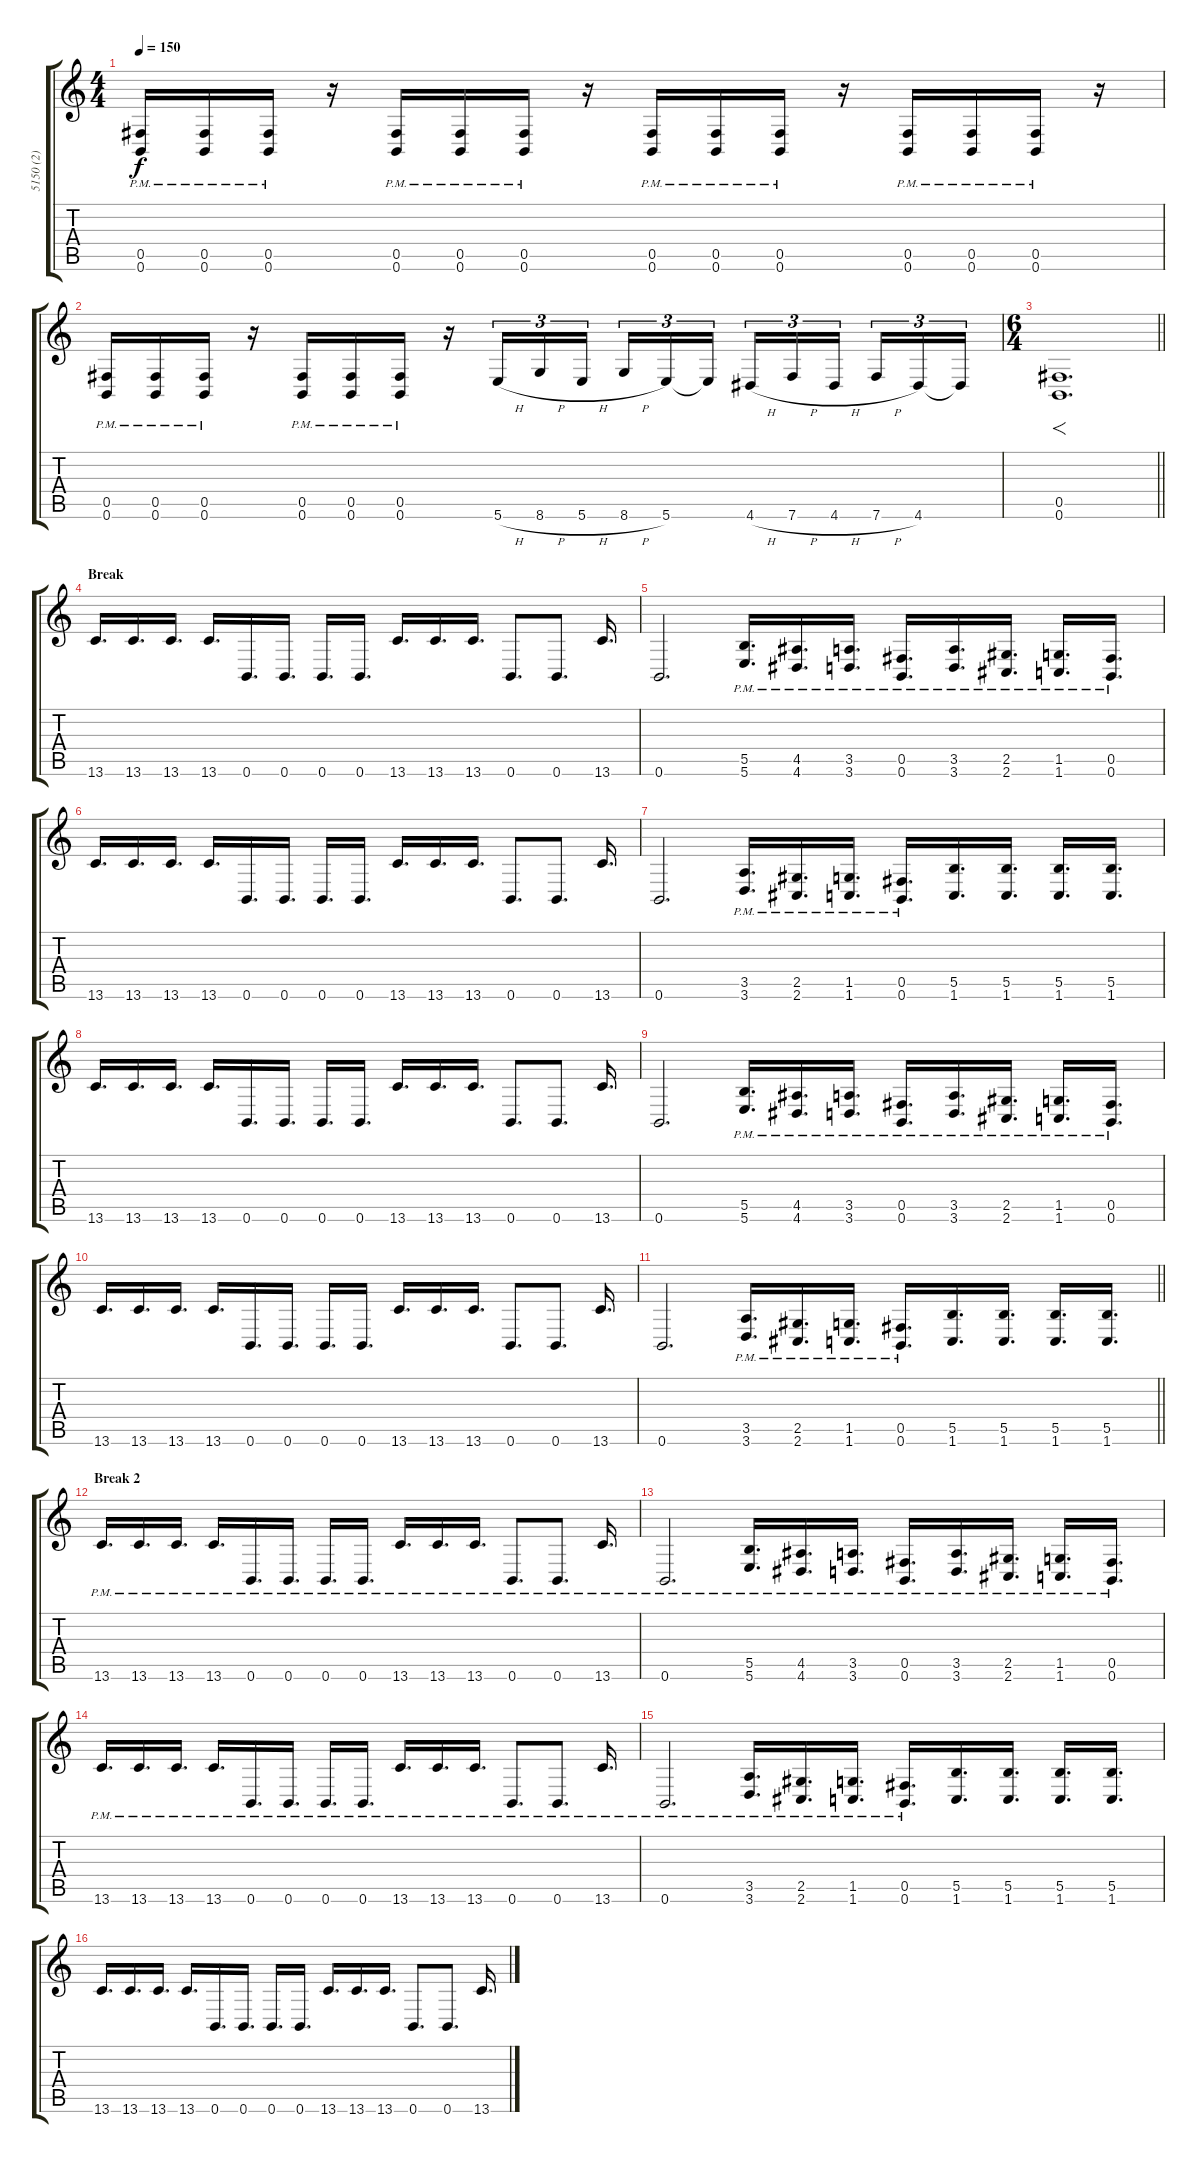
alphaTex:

\track ("5150 (2)" "5150 (2)") {instrument electricguitarjazz}
\staff {score tabs}
\tuning (Db4 Ab3 E3 B2 Gb2 B1) {hide}
\ts (4 4)
\tempo 150
\clef g2
\ks c
(0.5 0.6{pm}).16{dy f} (0.5 0.6{pm}).16 (0.5 0.6{pm}).16 r.16 (0.5 0.6{pm}).16 (0.5 0.6{pm}).16 (0.5 0.6{pm}).16 r.16 (0.5 0.6{pm}).16 (0.5 0.6{pm}).16 (0.5 0.6{pm}).16 r.16 (0.5 0.6{pm}).16 (0.5 0.6{pm}).16 (0.5 0.6{pm}).16 r.16 |
(0.5 0.6{pm}).16 (0.5 0.6{pm}).16 (0.5 0.6{pm}).16 r.16 (0.5 0.6{pm}).16 (0.5 0.6{pm}).16 (0.5 0.6{pm}).16 r.16 5.6{h}.16{tu (3 2)} 8.6{h}.16{tu (3 2)} 5.6{h}.16{tu (3 2) beam splitsecondary} 8.6{h}.16{tu (3 2)} 5.6.16{tu (3 2)} 5.6{t}.16{tu (3 2)} 4.6{h}.16{tu (3 2)} 7.6{h}.16{tu (3 2)} 4.6{h}.16{tu (3 2) beam splitsecondary} 7.6{h}.16{tu (3 2)} 4.6.16{tu (3 2)} 4.6{t}.16{tu (3 2)} |
\ts (6 4)
\barLineRight lightlight
(0.5 0.6).1{f d} |
\section ("" "Break ")
13.6.16{d} 13.6.16{d} 13.6.16{d} 13.6.16{d} 0.6.16{d} 0.6.16{d} 0.6.16{d} 0.6.16{d} 13.6.16{d} 13.6.16{d} 13.6.16{d} 0.6.8{d} 0.6.8{d} 13.6.16{d} |
0.6.2{d} (5.5 5.6{pm}).16{d} (4.5 4.6{pm}).16{d} (3.5 3.6{pm}).16{d} (0.5 0.6{pm}).16{d} (3.5 3.6{pm}).16{d} (2.5 2.6{pm}).16{d} (1.5 1.6{pm}).16{d} (0.5 0.6{pm}).16{d} |
13.6.16{d} 13.6.16{d} 13.6.16{d} 13.6.16{d} 0.6.16{d} 0.6.16{d} 0.6.16{d} 0.6.16{d} 13.6.16{d} 13.6.16{d} 13.6.16{d} 0.6.8{d} 0.6.8{d} 13.6.16{d} |
0.6.2{d} (3.5 3.6{pm}).16{d} (2.5 2.6{pm}).16{d} (1.5 1.6{pm}).16{d} (0.5 0.6{pm}).16{d} (5.5 1.6).16{d} (5.5 1.6).16{d} (5.5 1.6).16{d} (5.5 1.6).16{d} |
13.6.16{d} 13.6.16{d} 13.6.16{d} 13.6.16{d} 0.6.16{d} 0.6.16{d} 0.6.16{d} 0.6.16{d} 13.6.16{d} 13.6.16{d} 13.6.16{d} 0.6.8{d} 0.6.8{d} 13.6.16{d} |
0.6.2{d} (5.5 5.6{pm}).16{d} (4.5 4.6{pm}).16{d} (3.5 3.6{pm}).16{d} (0.5 0.6{pm}).16{d} (3.5 3.6{pm}).16{d} (2.5 2.6{pm}).16{d} (1.5 1.6{pm}).16{d} (0.5 0.6{pm}).16{d} |
13.6.16{d} 13.6.16{d} 13.6.16{d} 13.6.16{d} 0.6.16{d} 0.6.16{d} 0.6.16{d} 0.6.16{d} 13.6.16{d} 13.6.16{d} 13.6.16{d} 0.6.8{d} 0.6.8{d} 13.6.16{d} |
\barLineRight lightlight
0.6.2{d} (3.5 3.6{pm}).16{d} (2.5 2.6{pm}).16{d} (1.5 1.6{pm}).16{d} (0.5 0.6{pm}).16{d} (5.5 1.6).16{d} (5.5 1.6).16{d} (5.5 1.6).16{d} (5.5 1.6).16{d} |
\section ("" "Break 2")
13.6{pm}.16{d} 13.6{pm}.16{d} 13.6{pm}.16{d} 13.6{pm}.16{d} 0.6{pm}.16{d} 0.6{pm}.16{d} 0.6{pm}.16{d} 0.6{pm}.16{d} 13.6{pm}.16{d} 13.6{pm}.16{d} 13.6{pm}.16{d} 0.6{pm}.8{d} 0.6{pm}.8{d} 13.6{pm}.16{d} |
0.6{pm}.2{d} (5.5 5.6{pm}).16{d} (4.5 4.6{pm}).16{d} (3.5 3.6{pm}).16{d} (0.5 0.6{pm}).16{d} (3.5 3.6{pm}).16{d} (2.5 2.6{pm}).16{d} (1.5 1.6{pm}).16{d} (0.5 0.6{pm}).16{d} |
13.6{pm}.16{d} 13.6{pm}.16{d} 13.6{pm}.16{d} 13.6{pm}.16{d} 0.6{pm}.16{d} 0.6{pm}.16{d} 0.6{pm}.16{d} 0.6{pm}.16{d} 13.6{pm}.16{d} 13.6{pm}.16{d} 13.6{pm}.16{d} 0.6{pm}.8{d} 0.6{pm}.8{d} 13.6{pm}.16{d} |
0.6{pm}.2{d} (3.5 3.6{pm}).16{d} (2.5 2.6{pm}).16{d} (1.5 1.6{pm}).16{d} (0.5 0.6{pm}).16{d} (5.5 1.6).16{d} (5.5 1.6).16{d} (5.5 1.6).16{d} (5.5 1.6).16{d} |
13.6.16{d} 13.6.16{d} 13.6.16{d} 13.6.16{d} 0.6.16{d} 0.6.16{d} 0.6.16{d} 0.6.16{d} 13.6.16{d} 13.6.16{d} 13.6.16{d} 0.6.8{d} 0.6.8{d} 13.6.16{d}
